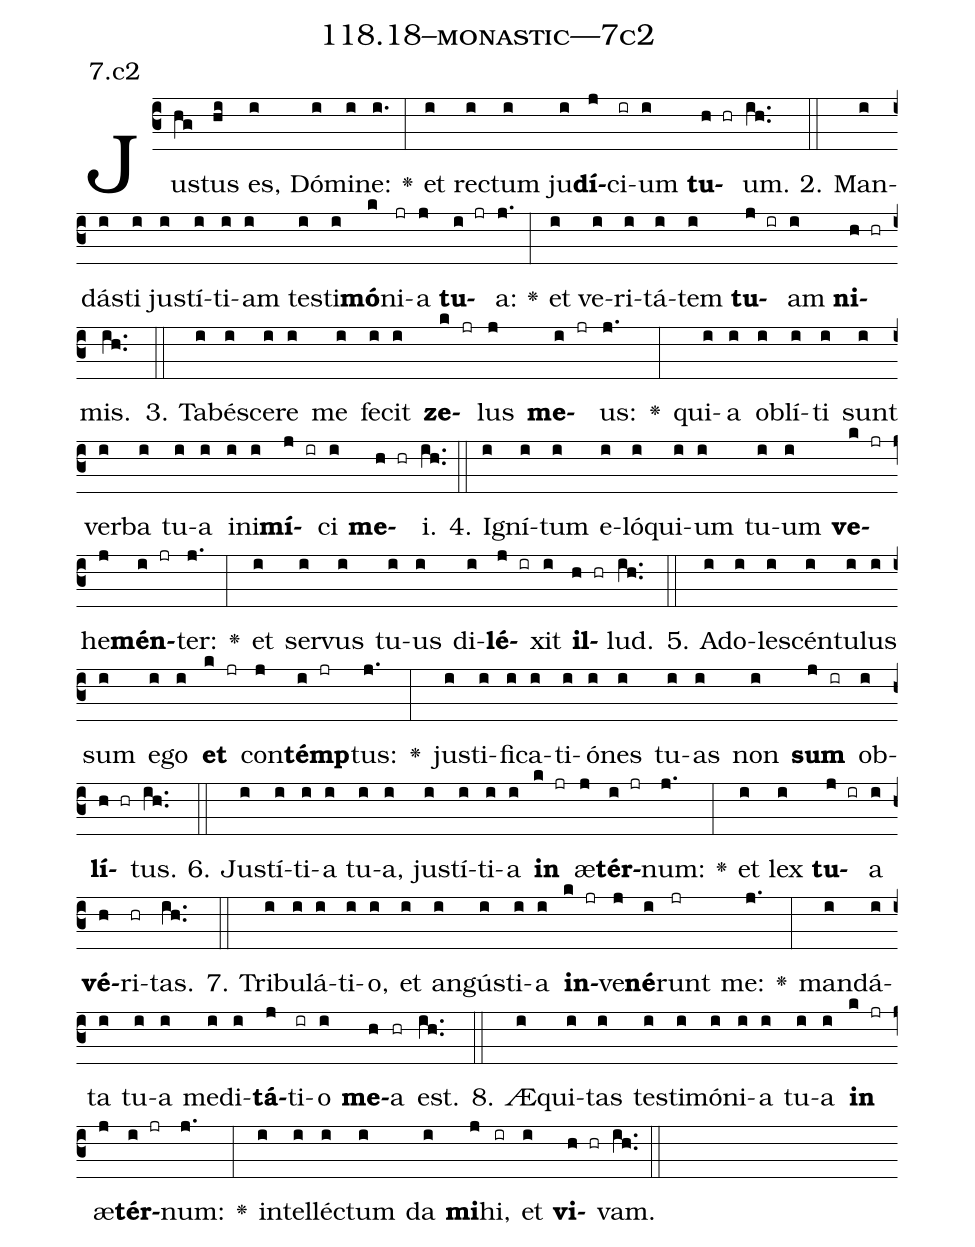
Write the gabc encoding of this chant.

name: 118.18--monastic---7c2;
annotation: 7.c2;
%%
(c3)Jus(hg)tus(hi) es,(i) Dó(i)mi(i)ne:(i.) <v>\greheightstar</v>(:) et(i) rec(i)tum(i) ju(i)<b>dí</b>(j)ci(ir)um(i) <b>tu</b>(h hr)um.(ih..) (::)
2. Man(i)dás(i)ti(i) jus(i)tí(i)ti(i)am(i) tes(i)ti(i)<b>mó</b>(k)ni(jr)a(j) <b>tu</b>(i jr)a:(j.) <v>\greheightstar</v>(:) et(i) ve(i)ri(i)tá(i)tem(i) <b>tu</b>(j ir)am(i) <b>ni</b>(h hr)mis.(ih..) (::)
3. Ta(i)bé(i)sce(i)re(i) me(i) fe(i)cit(i) <b>ze</b>(k jr)lus(j) <b>me</b>(i jr)us:(j.) <v>\greheightstar</v>(:) qui(i)a(i) ob(i)lí(i)ti(i) sunt(i) ver(i)ba(i) tu(i)a(i) in(i)i(i)<b>mí</b>(j ir)ci(i) <b>me</b>(h hr)i.(ih..) (::)
4. I(i)gní(i)tum(i) e(i)ló(i)qui(i)um(i) tu(i)um(i) <b>ve</b>(k jr)he(j)<b>mén</b>(i jr)ter:(j.) <v>\greheightstar</v>(:) et(i) ser(i)vus(i) tu(i)us(i) di(i)<b>lé</b>(j ir)xit(i) <b>il</b>(h hr)lud.(ih..) (::)
5. Ad(i)o(i)le(i)scén(i)tu(i)lus(i) sum(i) e(i)go(i) <b>et</b>(k jr) con(j)<b>témp</b>(i jr)tus:(j.) <v>\greheightstar</v>(:) jus(i)ti(i)fi(i)ca(i)ti(i)ó(i)nes(i) tu(i)as(i) non(i) <b>sum</b>(j ir) ob(i)<b>lí</b>(h hr)tus.(ih..) (::)
6. Jus(i)tí(i)ti(i)a(i) tu(i)a,(i) jus(i)tí(i)ti(i)a(i) <b>in</b>(k jr) æ(j)<b>tér</b>(i jr)num:(j.) <v>\greheightstar</v>(:) et(i) lex(i) <b>tu</b>(j ir)a(i) <b>vé</b>(h)ri(hr)tas.(ih..) (::)
7. Tri(i)bu(i)lá(i)ti(i)o,(i) et(i) an(i)gús(i)ti(i)a(i) <b>in</b>(k jr)ve(j)<b>né</b>(i)runt(jr) me:(j.) <v>\greheightstar</v>(:) man(i)dá(i)ta(i) tu(i)a(i) me(i)di(i)<b>tá</b>(j)ti(ir)o(i) <b>me</b>(h)a(hr) est.(ih..) (::)
8. Æ(i)qui(i)tas(i) tes(i)ti(i)mó(i)ni(i)a(i) tu(i)a(i) <b>in</b>(k jr) æ(j)<b>tér</b>(i jr)num:(j.) <v>\greheightstar</v>(:) in(i)tel(i)léc(i)tum(i) da(i) <b>mi</b>(j)hi,(ir) et(i) <b>vi</b>(h hr)vam.(ih..) (::)
